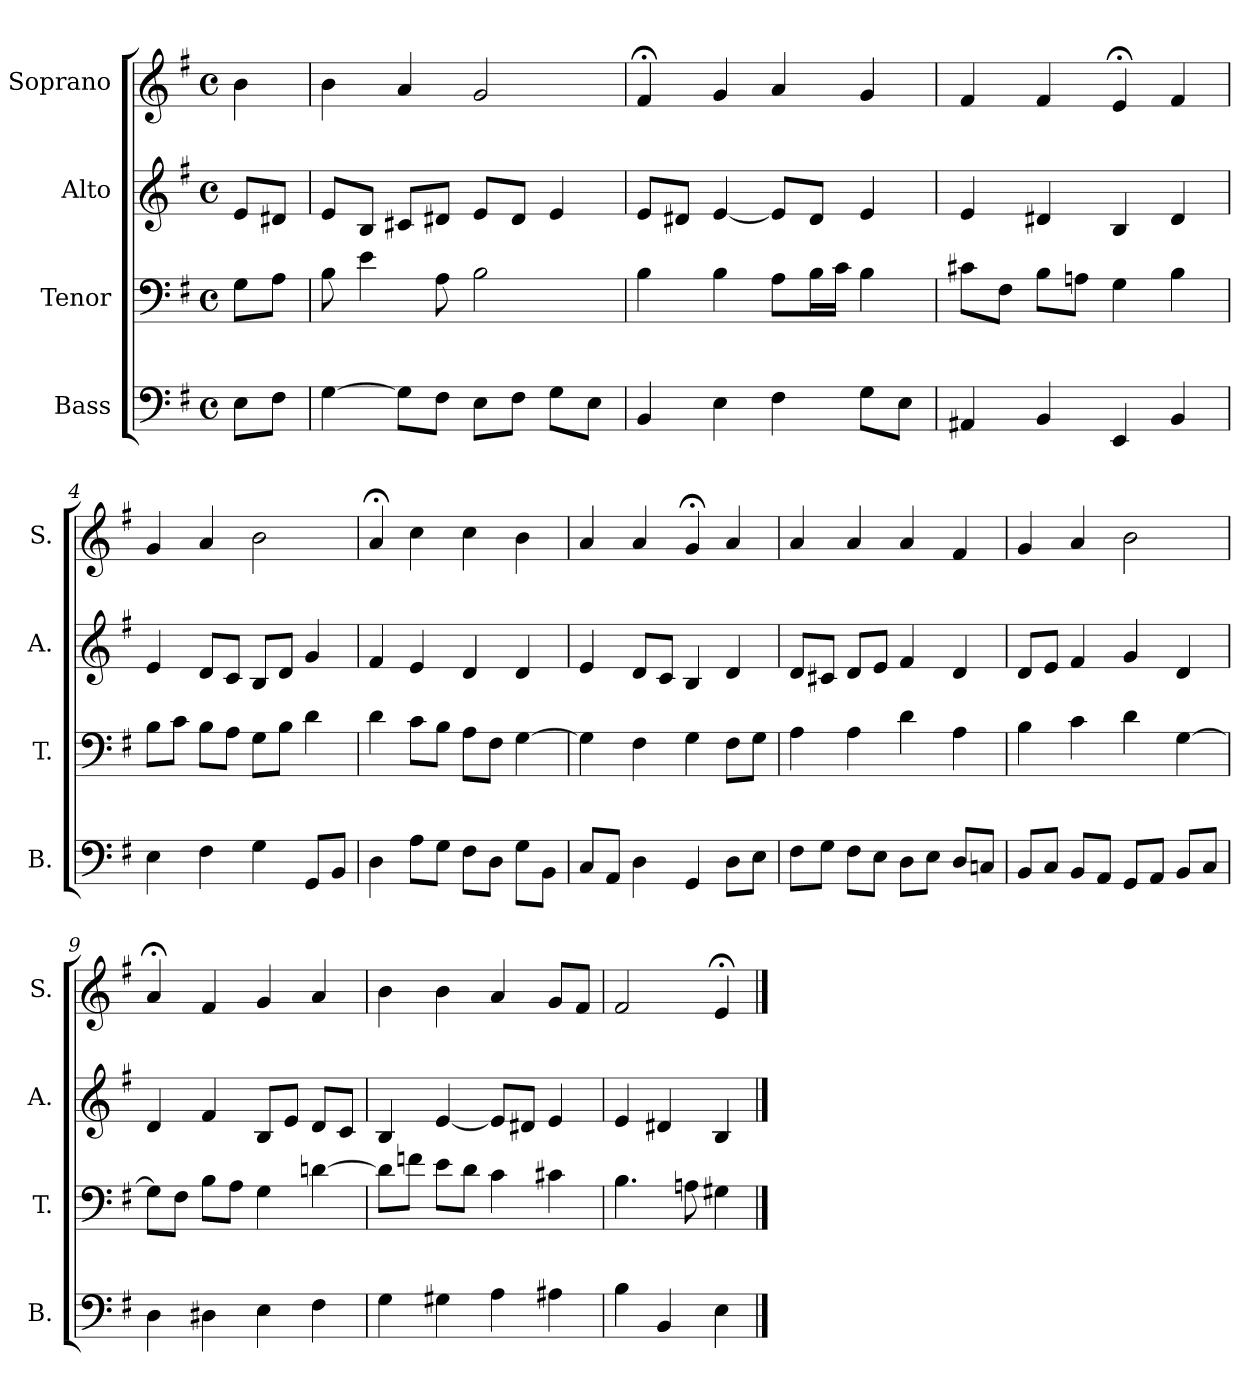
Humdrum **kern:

**kern	**kern	**kern	**kern
*part4	*part3	*part2	*part1
*staff4	*staff3	*staff2	*staff1
*I"Bass	*I"Tenor	*I"Alto	*I"Soprano
*I'B.	*I'T.	*I'A.	*I'S.
*clefF4	*clefF4	*clefG2	*clefG2
*k[f#]	*k[f#]	*k[f#]	*k[f#]
*e:	*e:	*e:	*e:
*M4/4	*M4/4	*M4/4	*M4/4
*met(c)	*met(c)	*met(c)	*met(c)
=	=	=	=
8E\L	8G\L	8e/L	4b\
8F#\J	8A\J	8d#X/J	.
=1	=1	=1	=1
[4G\	8B\	8e/L	4b\
.	4e\	8B/J	.
8G\L]	.	8c#X/L	4a/
8F#\J	8A\	8d#X/J	.
8E\L	2B\	8e/L	2g/
8F#\J	.	8d#/J	.
8G\L	.	4e/	.
8E\J	.	.	.
=2	=2	=2	=2
4BB/	4B\	8e/L	4f#;</
.	.	8d#X/J	.
4E\	4B\	[4e/	4g/
4F#\	8A\L	8e/L]	4a/
.	16B\L	8d#/J	.
.	16c\JJ	.	.
8G\L	4B\	4e/	4g/
8E\J	.	.	.
=3	=3	=3	=3
4AA#X/	8c#X\L	4e/	4f#/
.	8F#\J	.	.
4BB/	8B\L	4d#X/	4f#/
.	8An\J	.	.
4EE/	4G\	4B/	4e;</
4BB/	4B\	4d#/	4f#/
!!LO:LB:g=z
=4	=4	=4	=4
4E\	8B\L	4e/	4g/
.	8c\J	.	.
4F#\	8B\L	8d/L	4a/
.	8A\J	8c/J	.
4G\	8G\L	8B/L	2b\
.	8B\J	8d/J	.
8GG/L	4d\	4g/	.
8BB/J	.	.	.
=5	=5	=5	=5
4D\	4d\	4f#/	4a;</
8A\L	8c\L	4e/	4cc\
8G\J	8B\J	.	.
8F#\L	8A\L	4d/	4cc\
8D\J	8F#\J	.	.
8G\L	[4G\	4d/	4b\
8BB\J	.	.	.
=6	=6	=6	=6
8C/L	4G\]	4e/	4a/
8AA/J	.	.	.
4D\	4F#\	8d/L	4a/
.	.	8c/J	.
4GG/	4G\	4B/	4g;</
8D\L	8F#\L	4d/	4a/
8E\J	8G\J	.	.
=7	=7	=7	=7
8F#\L	4A\	8d/L	4a/
8G\J	.	8c#X/J	.
8F#\L	4A\	8d/L	4a/
8E\J	.	8e/J	.
8D\L	4d\	4f#/	4a/
8E\J	.	.	.
8D/L	4A\	4d/	4f#/
8Cn/J	.	.	.
!!LO:LB:g=z
=8	=8	=8	=8
8BB/L	4B\	8d/L	4g/
8C/J	.	8e/J	.
8BB/L	4c\	4f#/	4a/
8AA/J	.	.	.
8GG/L	4d\	4g/	2b\
8AA/J	.	.	.
8BB/L	[4G\	4d/	.
8C/J	.	.	.
=9	=9	=9	=9
4D\	8G\L]	4d/	4a;</
.	8F#\J	.	.
4D#X\	8B\L	4f#/	4f#/
.	8A\J	.	.
4E\	4G\	8B/L	4g/
.	.	8e/J	.
4F#\	[4dn\	8d/L	4a/
.	.	8c/J	.
=10	=10	=10	=10
4G\	8d\L]	4B/	4b\
.	8fn\J	.	.
4G#X\	8e\L	[4e/	4b\
.	8d\J	.	.
4A\	4c\	8e/L]	4a/
.	.	8d#X/J	.
4A#X\	4c#X\	4e/	8g/L
.	.	.	8f#/J
=11	=11	=11	=11
4B\	4.B\	4e/	2f#/
4BB/	.	4d#X/	.
.	8An\	.	.
4E\	4G#X\	4B/	4e;</
==	==	==	==
*-	*-	*-	*-
